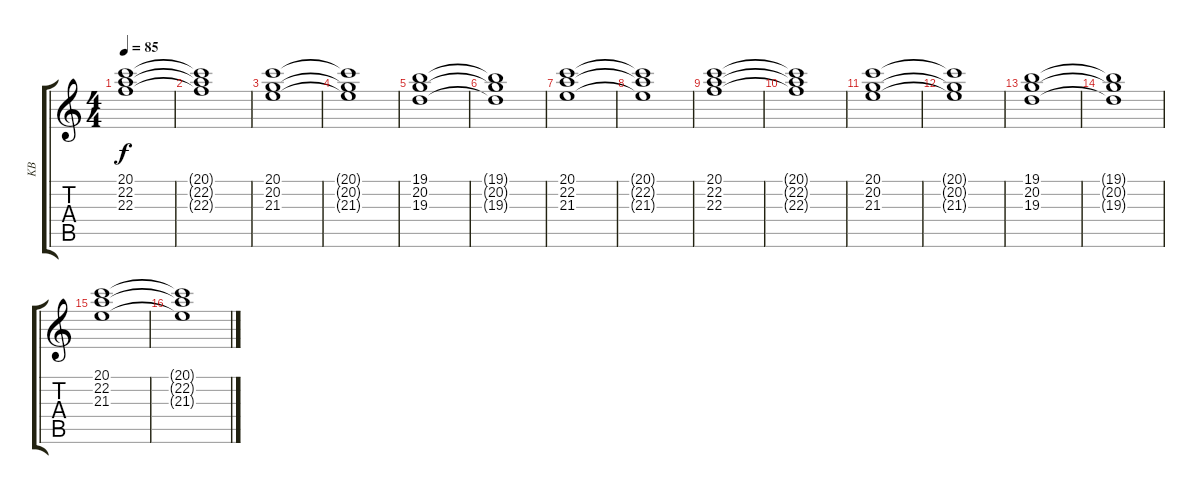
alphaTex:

\track ("KB" "KB") {instrument tremolostrings}
\staff {score tabs}
\tuning (E4 B3 G3 D3 A2 E2) {hide}
\ts (4 4)
\tempo 85
\clef g2
\ks c
(20.1 22.2 22.3).1{dy f instrument pad2warm} |
(20.1{t} 22.2{t} 22.3{t}).1 |
(20.1 20.2 21.3).1 |
(20.1{t} 20.2{t} 21.3{t}).1 |
(19.1 20.2 19.3).1 |
(19.1{t} 20.2{t} 19.3{t}).1 |
(20.1 22.2 21.3).1 |
(20.1{t} 22.2{t} 21.3{t}).1 |
(20.1 22.2 22.3).1 |
(20.1{t} 22.2{t} 22.3{t}).1 |
(20.1 20.2 21.3).1 |
(20.1{t} 20.2{t} 21.3{t}).1 |
(19.1 20.2 19.3).1 |
(19.1{t} 20.2{t} 19.3{t}).1 |
(20.1 22.2 21.3).1 |
(20.1{t} 22.2{t} 21.3{t}).1
